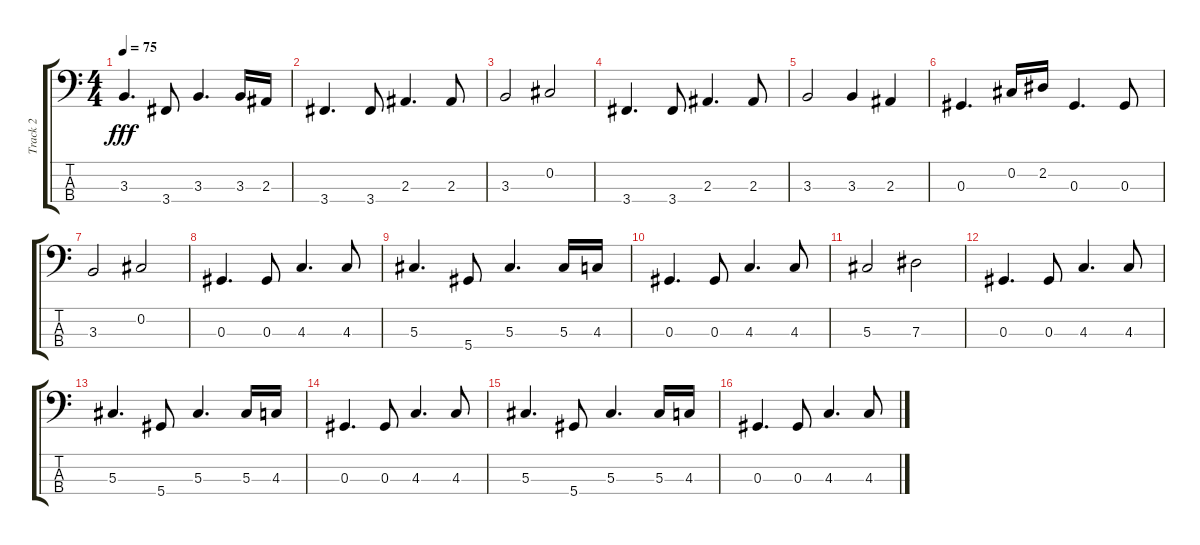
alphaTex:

\track ("Track 2" "Track 2") {instrument electricbassfinger}
\staff {score tabs}
\tuning (Gb2 Db2 Ab1 Eb1) {hide}
\ts (4 4)
\tempo 75
\clef f4
\ks c
3.3.4{d dy fff} 3.4.8 3.3.4{d} 3.3.16 2.3.16 |
3.4.4{d} 3.4.8 2.3.4{d} 2.3.8 |
3.3.2 0.2.2 |
3.4.4{d} 3.4.8 2.3.4{d} 2.3.8 |
3.3.2 3.3.4 2.3.4 |
0.3.4{d} 0.2.16 2.2.16 0.3.4{d} 0.3.8 |
3.3.2 0.2.2 |
0.3.4{d} 0.3.8 4.3.4{d} 4.3.8 |
5.3.4{d} 5.4.8 5.3.4{d} 5.3.16 4.3.16 |
0.3.4{d} 0.3.8 4.3.4{d} 4.3.8 |
5.3.2 7.3.2 |
0.3.4{d} 0.3.8 4.3.4{d} 4.3.8 |
5.3.4{d} 5.4.8 5.3.4{d} 5.3.16 4.3.16 |
0.3.4{d} 0.3.8 4.3.4{d} 4.3.8 |
5.3.4{d} 5.4.8 5.3.4{d} 5.3.16 4.3.16 |
0.3.4{d} 0.3.8 4.3.4{d} 4.3.8
